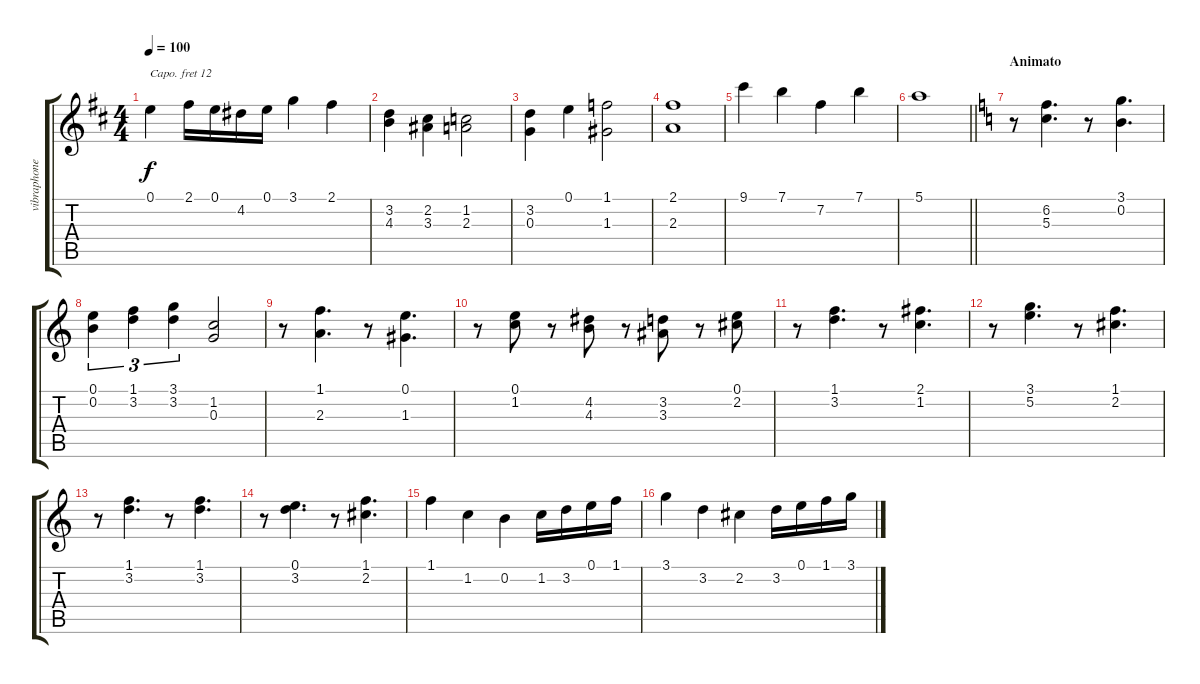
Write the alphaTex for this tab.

\track ("vibraphone" "vibraphone") {instrument vibraphone}
\staff {score tabs}
\capo 12
\tuning (E4 B3 G3 D3 A2 E2) {hide}
\ts (4 4)
\tempo 100
\clef g2
\ks d
0.1.4{dy f} 2.1.16 0.1.16 4.2.16 0.1.16 3.1.4 2.1.4 |
(3.2 4.3).4 (2.2 3.3).4 (1.2 2.3).2 |
(3.2 0.3).4 0.1.4 (1.1 1.3).2 |
(2.1 2.3).1 |
9.1.4 7.1.4 7.2.4 7.1.4 |
\barLineRight lightlight
5.1.1 |
\section ("" "Animato")
\ks c
r.8 (6.2 5.3).4{d} r.8 (3.1 0.2).4{d} |
(0.1 0.2).4{tu (3 2)} (1.1 3.2).4{tu (3 2)} (3.1 3.2).4{tu (3 2)} (1.2 0.3).2 |
r.8 (1.1 2.3).4{d} r.8 (0.1 1.3).4{d} |
r.8 (0.1 1.2).8 r.8 (4.2 4.3).8 r.8 (3.2 3.3).8 r.8 (0.1 2.2).8 |
r.8 (1.1 3.2).4{d} r.8 (2.1 1.2).4{d} |
r.8 (3.1 5.2).4{d} r.8 (1.1 2.2).4{d} |
r.8 (1.1 3.2).4{d} r.8 (1.1 3.2).4{d} |
r.8 (0.1 3.2).4{d} r.8 (1.1 2.2).4{d} |
1.1.4 1.2.4 0.2.4 1.2.16 3.2.16 0.1.16 1.1.16 |
3.1.4 3.2.4 2.2.4 3.2.16 0.1.16 1.1.16 3.1.16
